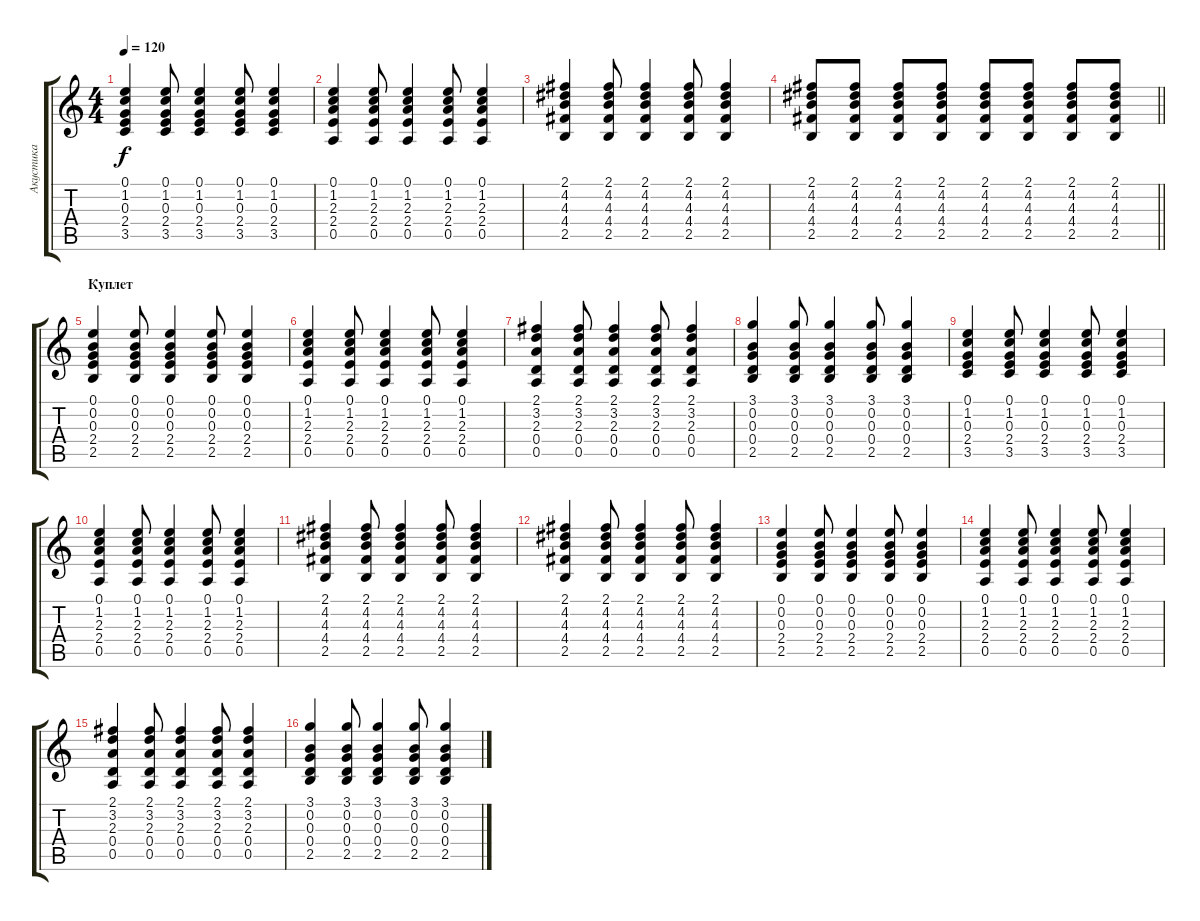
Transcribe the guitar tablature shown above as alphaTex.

\track ("Акустика" "Акустика") {instrument acousticguitarsteel}
\staff {score tabs}
\tuning (E4 B3 G3 D3 A2 E2) {hide}
\ts (4 4)
\tempo 120
\clef g2
\ks c
(0.1 1.2 0.3 2.4 3.5).4{dy f} (0.1 1.2 0.3 2.4 3.5).8 (0.1 1.2 0.3 2.4 3.5).4 (0.1 1.2 0.3 2.4 3.5).8 (0.1 1.2 0.3 2.4 3.5).4 |
(0.1 1.2 2.3 2.4 0.5).4 (0.1 1.2 2.3 2.4 0.5).8 (0.1 1.2 2.3 2.4 0.5).4 (0.1 1.2 2.3 2.4 0.5).8 (0.1 1.2 2.3 2.4 0.5).4 |
(2.1 4.2 4.3 4.4 2.5).4 (2.1 4.2 4.3 4.4 2.5).8 (2.1 4.2 4.3 4.4 2.5).4 (2.1 4.2 4.3 4.4 2.5).8 (2.1 4.2 4.3 4.4 2.5).4 |
\barLineRight lightlight
(2.1 4.2 4.3 4.4 2.5).8 (2.1 4.2 4.3 4.4 2.5).8 (2.1 4.2 4.3 4.4 2.5).8 (2.1 4.2 4.3 4.4 2.5).8 (2.1 4.2 4.3 4.4 2.5).8 (2.1 4.2 4.3 4.4 2.5).8 (2.1 4.2 4.3 4.4 2.5).8 (2.1 4.2 4.3 4.4 2.5).8 |
\section ("" "Куплет")
(0.1 0.2 0.3 2.4 2.5).4 (0.1 0.2 0.3 2.4 2.5).8 (0.1 0.2 0.3 2.4 2.5).4 (0.1 0.2 0.3 2.4 2.5).8 (0.1 0.2 0.3 2.4 2.5).4 |
(0.1 1.2 2.3 2.4 0.5).4 (0.1 1.2 2.3 2.4 0.5).8 (0.1 1.2 2.3 2.4 0.5).4 (0.1 1.2 2.3 2.4 0.5).8 (0.1 1.2 2.3 2.4 0.5).4 |
(2.1 3.2 2.3 0.4 0.5).4 (2.1 3.2 2.3 0.4 0.5).8 (2.1 3.2 2.3 0.4 0.5).4 (2.1 3.2 2.3 0.4 0.5).8 (2.1 3.2 2.3 0.4 0.5).4 |
(3.1 0.2 0.3 0.4 2.5).4 (3.1 0.2 0.3 0.4 2.5).8 (3.1 0.2 0.3 0.4 2.5).4 (3.1 0.2 0.3 0.4 2.5).8 (3.1 0.2 0.3 0.4 2.5).4 |
(0.1 1.2 0.3 2.4 3.5).4 (0.1 1.2 0.3 2.4 3.5).8 (0.1 1.2 0.3 2.4 3.5).4 (0.1 1.2 0.3 2.4 3.5).8 (0.1 1.2 0.3 2.4 3.5).4 |
(0.1 1.2 2.3 2.4 0.5).4 (0.1 1.2 2.3 2.4 0.5).8 (0.1 1.2 2.3 2.4 0.5).4 (0.1 1.2 2.3 2.4 0.5).8 (0.1 1.2 2.3 2.4 0.5).4 |
(2.1 4.2 4.3 4.4 2.5).4 (2.1 4.2 4.3 4.4 2.5).8 (2.1 4.2 4.3 4.4 2.5).4 (2.1 4.2 4.3 4.4 2.5).8 (2.1 4.2 4.3 4.4 2.5).4 |
(2.1 4.2 4.3 4.4 2.5).4 (2.1 4.2 4.3 4.4 2.5).8 (2.1 4.2 4.3 4.4 2.5).4 (2.1 4.2 4.3 4.4 2.5).8 (2.1 4.2 4.3 4.4 2.5).4 |
(0.1 0.2 0.3 2.4 2.5).4 (0.1 0.2 0.3 2.4 2.5).8 (0.1 0.2 0.3 2.4 2.5).4 (0.1 0.2 0.3 2.4 2.5).8 (0.1 0.2 0.3 2.4 2.5).4 |
(0.1 1.2 2.3 2.4 0.5).4 (0.1 1.2 2.3 2.4 0.5).8 (0.1 1.2 2.3 2.4 0.5).4 (0.1 1.2 2.3 2.4 0.5).8 (0.1 1.2 2.3 2.4 0.5).4 |
(2.1 3.2 2.3 0.4 0.5).4 (2.1 3.2 2.3 0.4 0.5).8 (2.1 3.2 2.3 0.4 0.5).4 (2.1 3.2 2.3 0.4 0.5).8 (2.1 3.2 2.3 0.4 0.5).4 |
(3.1 0.2 0.3 0.4 2.5).4 (3.1 0.2 0.3 0.4 2.5).8 (3.1 0.2 0.3 0.4 2.5).4 (3.1 0.2 0.3 0.4 2.5).8 (3.1 0.2 0.3 0.4 2.5).4
